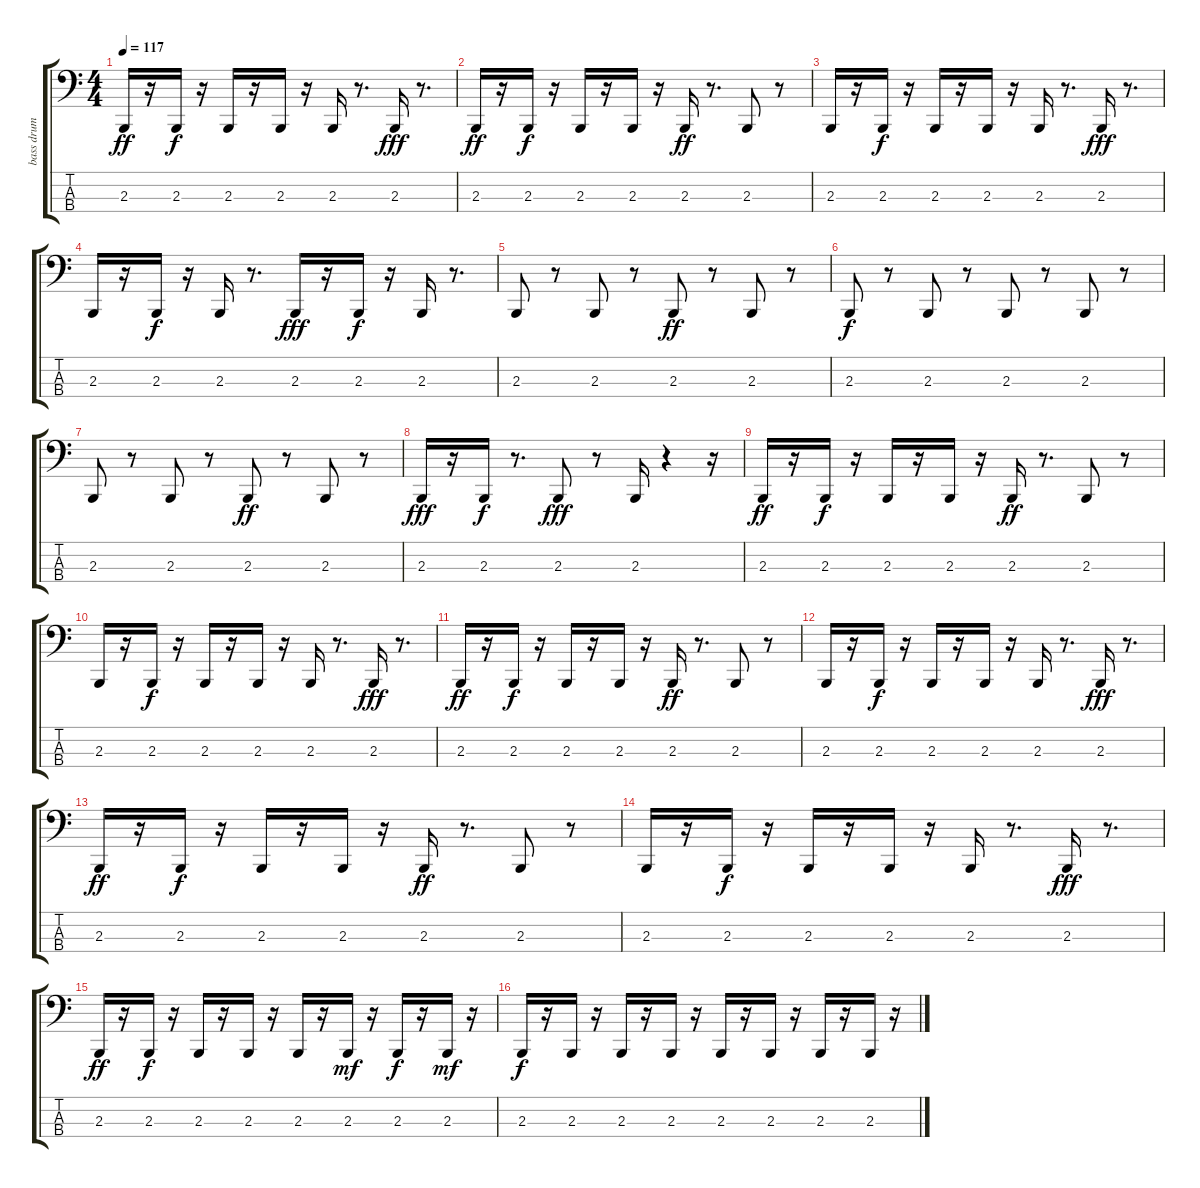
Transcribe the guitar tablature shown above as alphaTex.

\track ("bass drum" "bass drum") {instrument melodictom}
\staff {score tabs}
\tuning (G2 D2 A1 E1) {hide}
\ts (4 4)
\tempo 117
\clef f4
\ks c
2.3.16{dy ff} r.16 2.3.16{dy f} r.16 2.3.16 r.16 2.3.16 r.16 2.3.16 r.8{d} 2.3.16{dy fff} r.8{d} |
2.3.16{dy ff} r.16 2.3.16{dy f} r.16 2.3.16 r.16 2.3.16 r.16 2.3.16{dy ff} r.8{d} 2.3.8 r.8 |
2.3.16 r.16 2.3.16{dy f} r.16 2.3.16 r.16 2.3.16 r.16 2.3.16 r.8{d} 2.3.16{dy fff} r.8{d} |
2.3.16 r.16 2.3.16{dy f} r.16 2.3.16 r.8{d} 2.3.16{dy fff} r.16 2.3.16{dy f} r.16 2.3.16 r.8{d} |
2.3.8 r.8 2.3.8 r.8 2.3.8{dy ff} r.8 2.3.8 r.8 |
2.3.8{dy f} r.8 2.3.8 r.8 2.3.8 r.8 2.3.8 r.8 |
2.3.8 r.8 2.3.8 r.8 2.3.8{dy ff} r.8 2.3.8 r.8 |
2.3.16{dy fff} r.16 2.3.16{dy f} r.8{d} 2.3.8{dy fff} r.8 2.3.16 r.4 r.16 |
2.3.16{dy ff} r.16 2.3.16{dy f} r.16 2.3.16 r.16 2.3.16 r.16 2.3.16{dy ff} r.8{d} 2.3.8 r.8 |
2.3.16 r.16 2.3.16{dy f} r.16 2.3.16 r.16 2.3.16 r.16 2.3.16 r.8{d} 2.3.16{dy fff} r.8{d} |
2.3.16{dy ff} r.16 2.3.16{dy f} r.16 2.3.16 r.16 2.3.16 r.16 2.3.16{dy ff} r.8{d} 2.3.8 r.8 |
2.3.16 r.16 2.3.16{dy f} r.16 2.3.16 r.16 2.3.16 r.16 2.3.16 r.8{d} 2.3.16{dy fff} r.8{d} |
2.3.16{dy ff} r.16 2.3.16{dy f} r.16 2.3.16 r.16 2.3.16 r.16 2.3.16{dy ff} r.8{d} 2.3.8 r.8 |
2.3.16 r.16 2.3.16{dy f} r.16 2.3.16 r.16 2.3.16 r.16 2.3.16 r.8{d} 2.3.16{dy fff} r.8{d} |
2.3.16{dy ff} r.16 2.3.16{dy f} r.16 2.3.16 r.16 2.3.16 r.16 2.3.16 r.16 2.3.16{dy mf} r.16 2.3.16{dy f} r.16 2.3.16{dy mf} r.16 |
2.3.16{dy f} r.16 2.3.16 r.16 2.3.16 r.16 2.3.16 r.16 2.3.16 r.16 2.3.16 r.16 2.3.16 r.16 2.3.16 r.16
